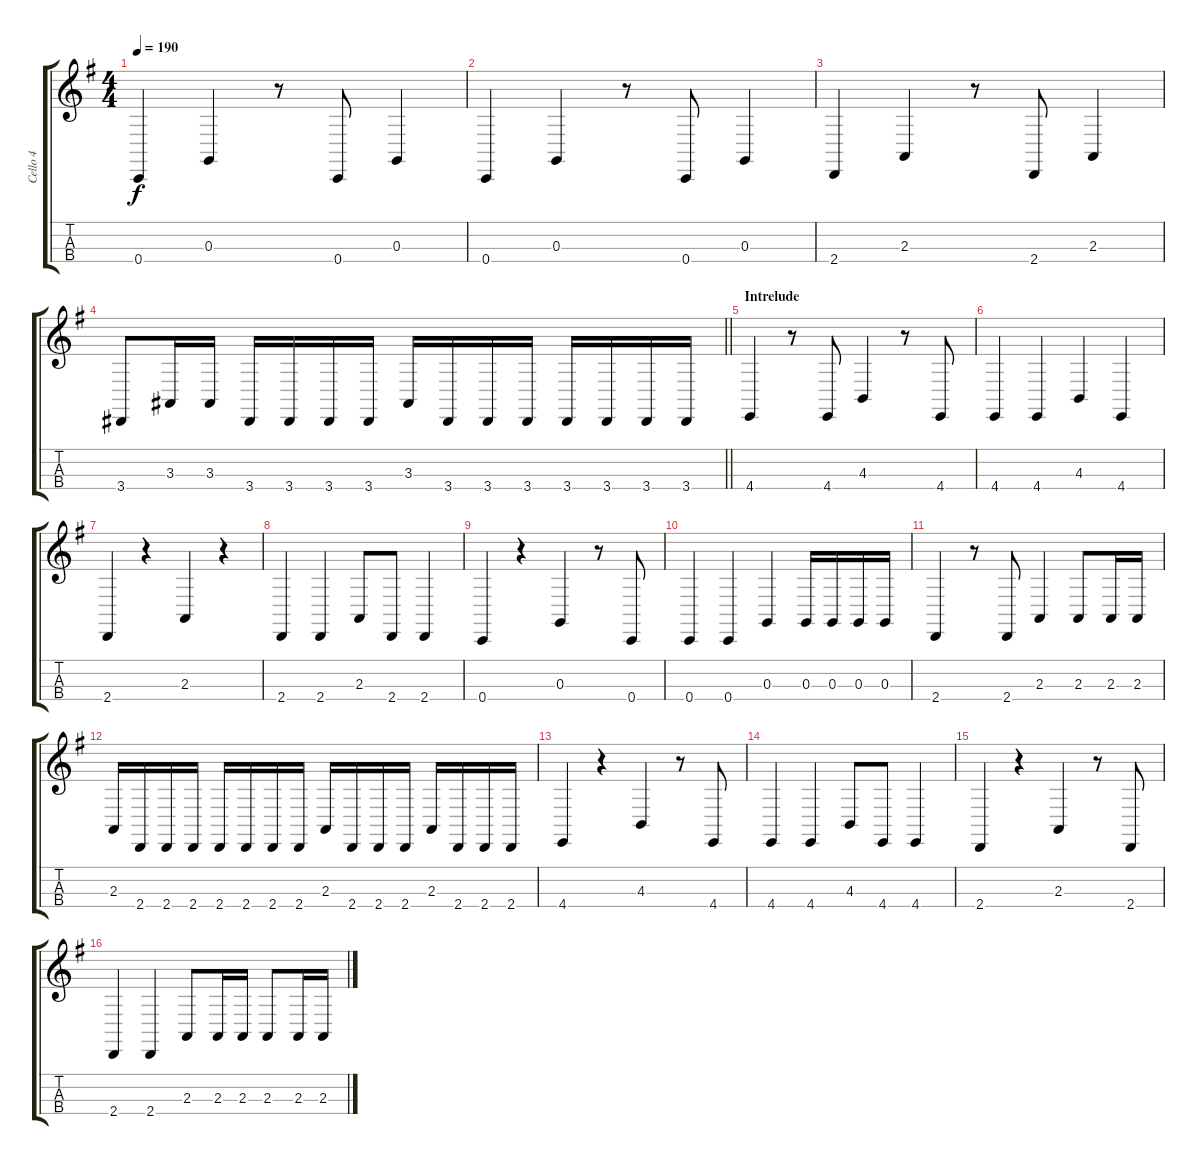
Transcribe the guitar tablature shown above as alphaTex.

\track ("Cello 4" "Cello 4") {instrument cello}
\staff {score tabs}
\tuning (A3 D3 G2 C2) {hide}
\ts (4 4)
\tempo 190
\clef g2
\ks g
0.4.4{dy f} 0.3.4 r.8 0.4.8 0.3.4 |
0.4.4 0.3.4 r.8 0.4.8 0.3.4 |
2.4.4 2.3.4 r.8 2.4.8 2.3.4 |
\barLineRight lightlight
3.4.8 3.3.16 3.3.16 3.4.16 3.4.16 3.4.16 3.4.16 3.3.16 3.4.16 3.4.16 3.4.16 3.4.16 3.4.16 3.4.16 3.4.16 |
\section ("" "Intrelude")
4.4.4 r.8 4.4.8 4.3.4 r.8 4.4.8 |
4.4.4 4.4.4 4.3.4 4.4.4 |
2.4.4 r.4 2.3.4 r.4 |
2.4.4 2.4.4 2.3.8 2.4.8 2.4.4 |
0.4.4 r.4 0.3.4 r.8 0.4.8 |
0.4.4 0.4.4 0.3.4 0.3.16 0.3.16 0.3.16 0.3.16 |
2.4.4 r.8 2.4.8 2.3.4 2.3.8 2.3.16 2.3.16 |
2.3.16 2.4.16 2.4.16 2.4.16 2.4.16 2.4.16 2.4.16 2.4.16 2.3.16 2.4.16 2.4.16 2.4.16 2.3.16 2.4.16 2.4.16 2.4.16 |
4.4.4 r.4 4.3.4 r.8 4.4.8 |
4.4.4 4.4.4 4.3.8 4.4.8 4.4.4 |
2.4.4 r.4 2.3.4 r.8 2.4.8 |
2.4.4 2.4.4 2.3.8 2.3.16 2.3.16 2.3.8 2.3.16 2.3.16
